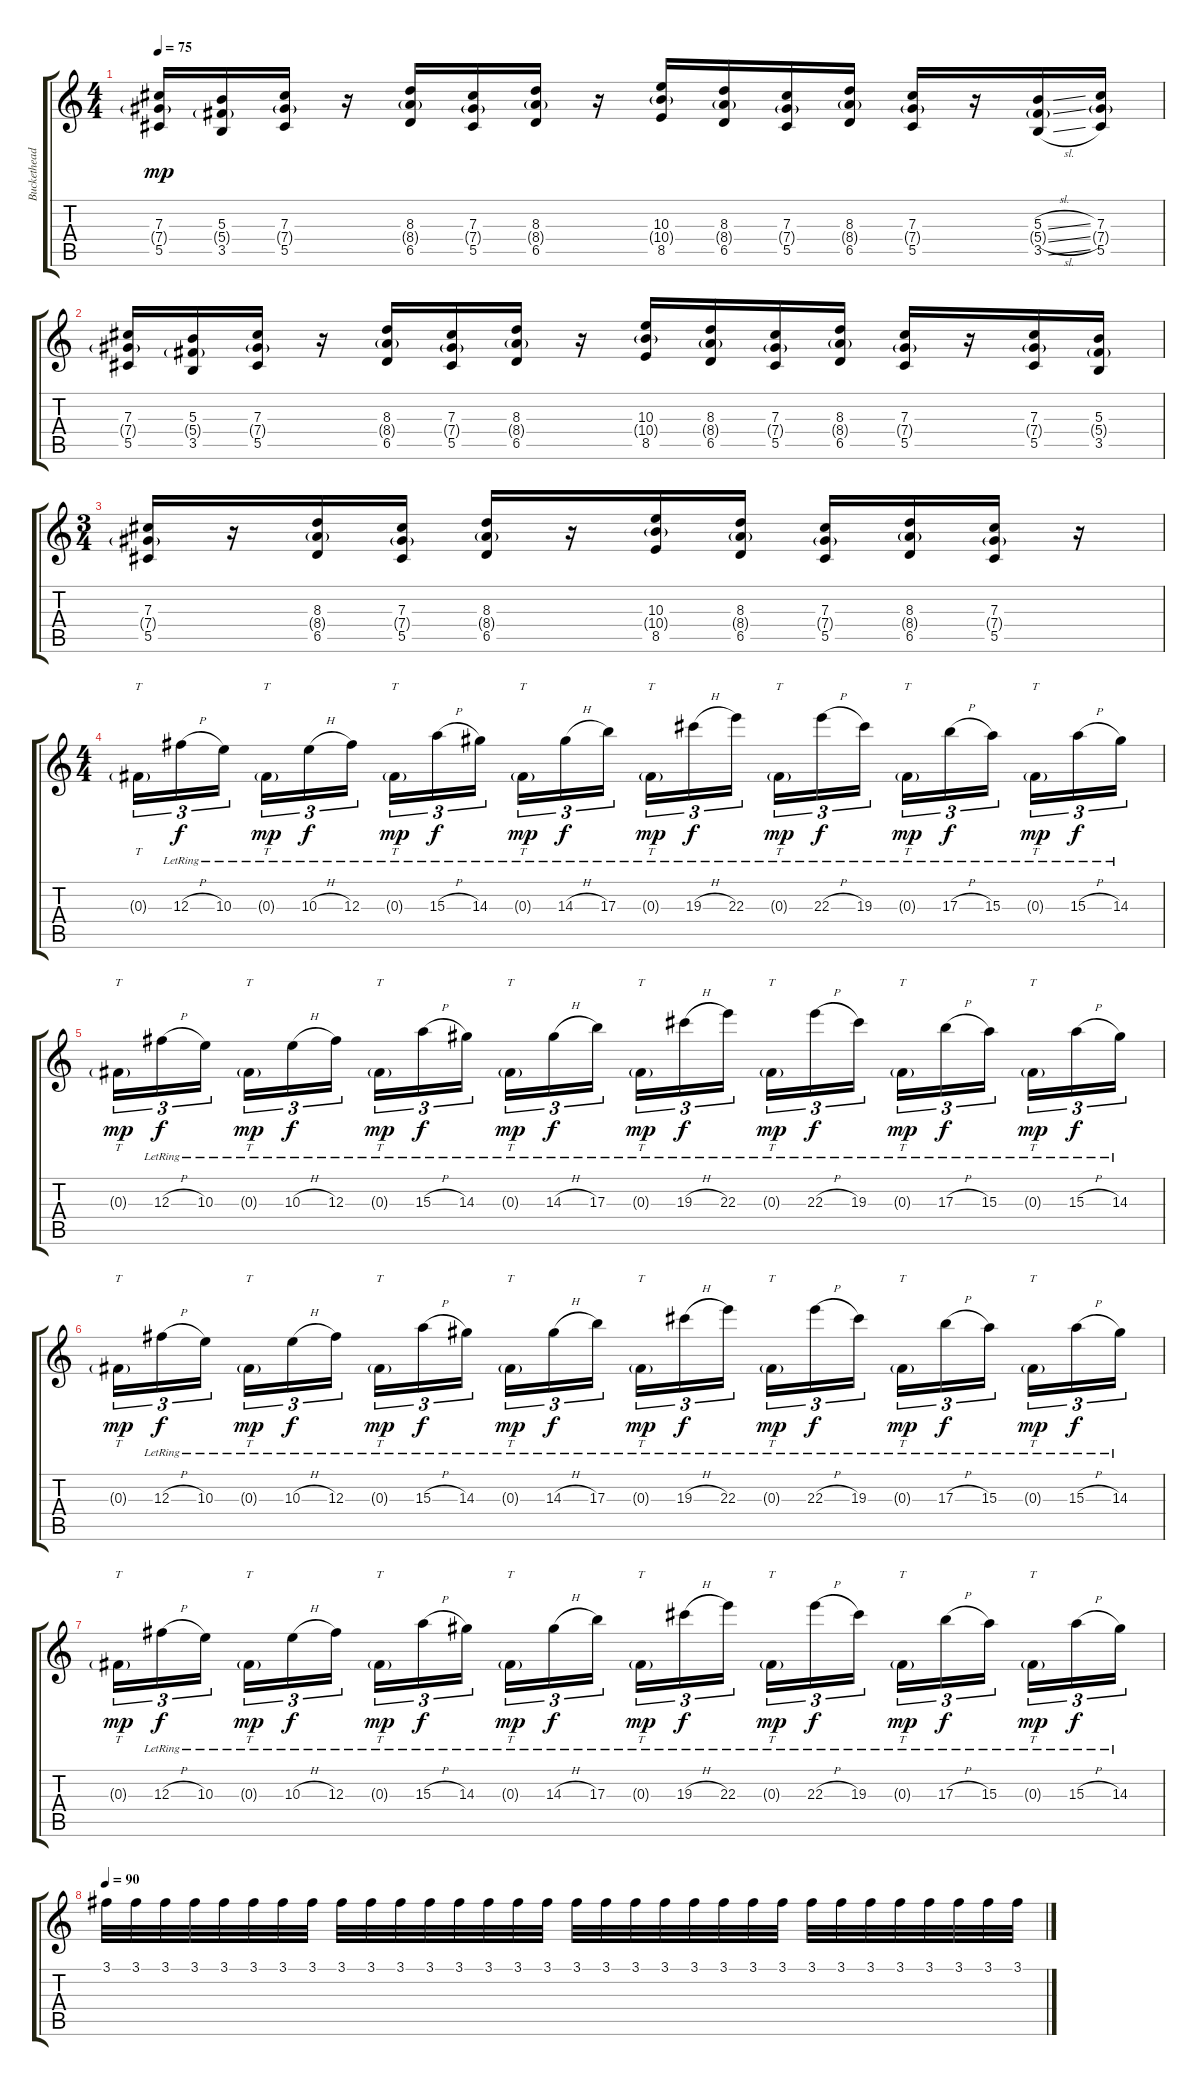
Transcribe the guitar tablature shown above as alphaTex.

\track ("Buckethead" "Buckethead") {instrument distortionguitar}
\staff {score tabs}
\tuning (Eb4 Bb3 Gb3 Db3 Ab2 Eb2) {hide}
\ts (4 4)
\tempo 75
\clef g2
\ks c
(7.3 7.4{g} 5.5).16{dy mp} (5.3 5.4{g} 3.5).16 (7.3 7.4{g} 5.5).16 r.16 (8.3 8.4{g} 6.5).16 (7.3 7.4{g} 5.5).16 (8.3 8.4{g} 6.5).16 r.16 (10.3 10.4{g} 8.5).16 (8.3 8.4{g} 6.5).16 (7.3 7.4{g} 5.5).16 (8.3 8.4{g} 6.5).16 (7.3 7.4{g} 5.5).16 r.16 (5.3{sl} 5.4{sl g} 3.5{sl}).16 (7.3 7.4{g} 5.5).16 |
(7.3 7.4{g} 5.5).16 (5.3 5.4{g} 3.5).16 (7.3 7.4{g} 5.5).16 r.16 (8.3 8.4{g} 6.5).16 (7.3 7.4{g} 5.5).16 (8.3 8.4{g} 6.5).16 r.16 (10.3 10.4{g} 8.5).16 (8.3 8.4{g} 6.5).16 (7.3 7.4{g} 5.5).16 (8.3 8.4{g} 6.5).16 (7.3 7.4{g} 5.5).16 r.16 (7.3 7.4{g} 5.5).16 (5.3 5.4{g} 3.5).16 |
\ts (3 4)
(7.3 7.4{g} 5.5).16 r.16 (8.3 8.4{g} 6.5).16 (7.3 7.4{g} 5.5).16 (8.3 8.4{g} 6.5).16 r.16 (10.3 10.4{g} 8.5).16 (8.3 8.4{g} 6.5).16 (7.3 7.4{g} 5.5).16 (8.3 8.4{g} 6.5).16 (7.3 7.4{g} 5.5).16 r.16 |
\ts (4 4)
0.3{g}.16{tt tu (3 2)} 12.3{h lr}.16{tu (3 2) dy f instrument electricguitarjazz} 10.3{lr}.16{tu (3 2) beam splitsecondary} 0.3{g lr}.16{tt tu (3 2) dy mp} 10.3{h lr}.16{tu (3 2) dy f} 12.3{lr}.16{tu (3 2)} 0.3{g lr}.16{tt tu (3 2) dy mp} 15.3{h lr}.16{tu (3 2) dy f} 14.3{lr}.16{tu (3 2) beam splitsecondary} 0.3{g lr}.16{tt tu (3 2) dy mp} 14.3{h lr}.16{tu (3 2) dy f} 17.3{lr}.16{tu (3 2)} 0.3{g lr}.16{tt tu (3 2) dy mp} 19.3{h lr}.16{tu (3 2) dy f} 22.3{lr}.16{tu (3 2) beam splitsecondary} 0.3{g lr}.16{tt tu (3 2) dy mp} 22.3{h lr}.16{tu (3 2) dy f} 19.3{lr}.16{tu (3 2)} 0.3{g lr}.16{tt tu (3 2) dy mp} 17.3{h lr}.16{tu (3 2) dy f} 15.3{lr}.16{tu (3 2) beam splitsecondary} 0.3{g lr}.16{tt tu (3 2) dy mp} 15.3{h lr}.16{tu (3 2) dy f} 14.3{lr}.16{tu (3 2)} |
0.3{g}.16{tt tu (3 2) dy mp} 12.3{h lr}.16{tu (3 2) dy f} 10.3{lr}.16{tu (3 2) beam splitsecondary} 0.3{g lr}.16{tt tu (3 2) dy mp} 10.3{h lr}.16{tu (3 2) dy f} 12.3{lr}.16{tu (3 2)} 0.3{g lr}.16{tt tu (3 2) dy mp} 15.3{h lr}.16{tu (3 2) dy f} 14.3{lr}.16{tu (3 2) beam splitsecondary} 0.3{g lr}.16{tt tu (3 2) dy mp} 14.3{h lr}.16{tu (3 2) dy f} 17.3{lr}.16{tu (3 2)} 0.3{g lr}.16{tt tu (3 2) dy mp} 19.3{h lr}.16{tu (3 2) dy f} 22.3{lr}.16{tu (3 2) beam splitsecondary} 0.3{g lr}.16{tt tu (3 2) dy mp} 22.3{h lr}.16{tu (3 2) dy f} 19.3{lr}.16{tu (3 2)} 0.3{g lr}.16{tt tu (3 2) dy mp} 17.3{h lr}.16{tu (3 2) dy f} 15.3{lr}.16{tu (3 2) beam splitsecondary} 0.3{g lr}.16{tt tu (3 2) dy mp} 15.3{h lr}.16{tu (3 2) dy f} 14.3{lr}.16{tu (3 2)} |
0.3{g}.16{tt tu (3 2) dy mp} 12.3{h lr}.16{tu (3 2) dy f} 10.3{lr}.16{tu (3 2) beam splitsecondary} 0.3{g lr}.16{tt tu (3 2) dy mp} 10.3{h lr}.16{tu (3 2) dy f} 12.3{lr}.16{tu (3 2)} 0.3{g lr}.16{tt tu (3 2) dy mp} 15.3{h lr}.16{tu (3 2) dy f} 14.3{lr}.16{tu (3 2) beam splitsecondary} 0.3{g lr}.16{tt tu (3 2) dy mp} 14.3{h lr}.16{tu (3 2) dy f} 17.3{lr}.16{tu (3 2)} 0.3{g lr}.16{tt tu (3 2) dy mp} 19.3{h lr}.16{tu (3 2) dy f} 22.3{lr}.16{tu (3 2) beam splitsecondary} 0.3{g lr}.16{tt tu (3 2) dy mp} 22.3{h lr}.16{tu (3 2) dy f} 19.3{lr}.16{tu (3 2)} 0.3{g lr}.16{tt tu (3 2) dy mp} 17.3{h lr}.16{tu (3 2) dy f} 15.3{lr}.16{tu (3 2) beam splitsecondary} 0.3{g lr}.16{tt tu (3 2) dy mp} 15.3{h lr}.16{tu (3 2) dy f} 14.3{lr}.16{tu (3 2)} |
0.3{g}.16{tt tu (3 2) dy mp} 12.3{h lr}.16{tu (3 2) dy f} 10.3{lr}.16{tu (3 2) beam splitsecondary} 0.3{g lr}.16{tt tu (3 2) dy mp} 10.3{h lr}.16{tu (3 2) dy f} 12.3{lr}.16{tu (3 2)} 0.3{g lr}.16{tt tu (3 2) dy mp} 15.3{h lr}.16{tu (3 2) dy f} 14.3{lr}.16{tu (3 2) beam splitsecondary} 0.3{g lr}.16{tt tu (3 2) dy mp} 14.3{h lr}.16{tu (3 2) dy f} 17.3{lr}.16{tu (3 2)} 0.3{g lr}.16{tt tu (3 2) dy mp} 19.3{h lr}.16{tu (3 2) dy f} 22.3{lr}.16{tu (3 2) beam splitsecondary} 0.3{g lr}.16{tt tu (3 2) dy mp} 22.3{h lr}.16{tu (3 2) dy f} 19.3{lr}.16{tu (3 2)} 0.3{g lr}.16{tt tu (3 2) dy mp} 17.3{h lr}.16{tu (3 2) dy f} 15.3{lr}.16{tu (3 2) beam splitsecondary} 0.3{g lr}.16{tt tu (3 2) dy mp} 15.3{h lr}.16{tu (3 2) dy f} 14.3{lr}.16{tu (3 2)} |
\tempo 90
3.1.32{instrument distortionguitar} 3.1.32 3.1.32 3.1.32 3.1.32 3.1.32 3.1.32 3.1.32 3.1.32 3.1.32 3.1.32 3.1.32 3.1.32 3.1.32 3.1.32 3.1.32 3.1.32 3.1.32 3.1.32 3.1.32 3.1.32 3.1.32 3.1.32 3.1.32 3.1.32 3.1.32 3.1.32 3.1.32 3.1.32 3.1.32 3.1.32 3.1.32
